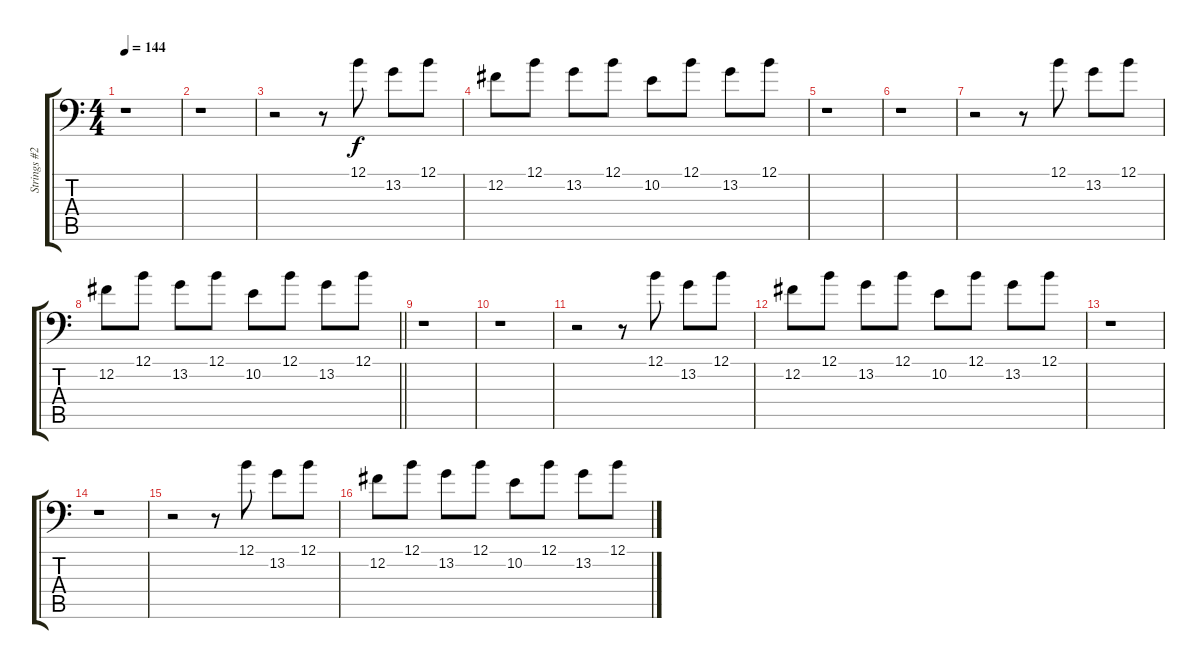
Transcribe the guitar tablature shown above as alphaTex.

\track ("Strings #2" "Strings #2") {instrument violin}
\staff {score tabs}
\tuning (B3 Gb3 D3 A2 E2 A1) {hide}
\ts (4 4)
\tempo 144
\clef f4
\ks c
r.1{dy f instrument violin} |
r.1 |
r.2 r.8 12.1.8 13.2.8 12.1.8 |
12.2.8 12.1.8 13.2.8 12.1.8 10.2.8 12.1.8 13.2.8 12.1.8 |
r.1 |
r.1 |
r.2 r.8 12.1.8 13.2.8 12.1.8 |
\barLineRight lightlight
12.2.8 12.1.8 13.2.8 12.1.8 10.2.8 12.1.8 13.2.8 12.1.8 |
r.1 |
r.1 |
r.2 r.8 12.1.8 13.2.8 12.1.8 |
12.2.8 12.1.8 13.2.8 12.1.8 10.2.8 12.1.8 13.2.8 12.1.8 |
r.1 |
r.1 |
r.2 r.8 12.1.8 13.2.8 12.1.8 |
12.2.8 12.1.8 13.2.8 12.1.8 10.2.8 12.1.8 13.2.8 12.1.8
